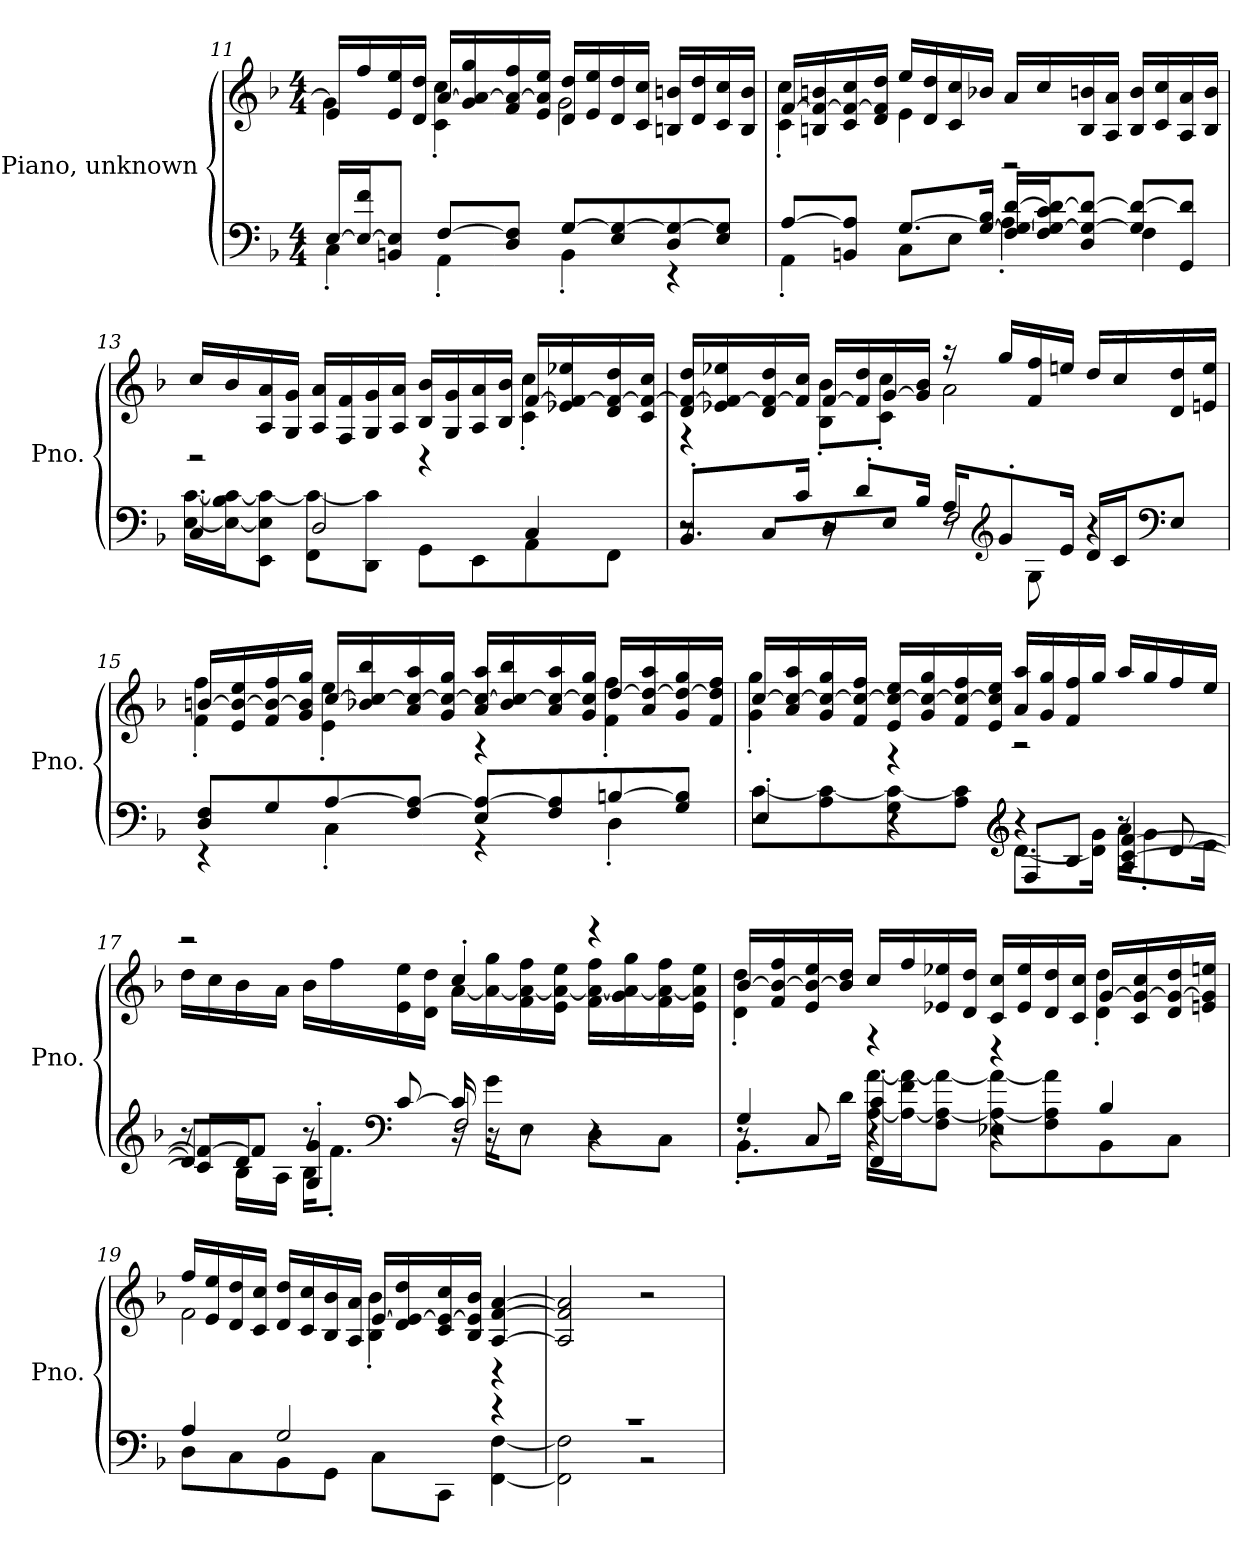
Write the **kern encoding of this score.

**kern	**kern
*part1	*part1
*staff2	*staff1
*I"Piano, unknown	*
*I'Pno.	*
*clefF4	*clefG2
*k[b-]	*k[b-]
*M4/4	*M4/4
=11	=11
*^	*^
[16E/LL	4C'\	16e/LL	4g\]
16E/_ 16f/J	.	16ff/	.
8BBn/ 8E/]J	.	16e/ 16ee/	.
.	.	16d/ 16dd/JJ	.
[8F/L	4AA'\	[16a/LL	4c\' 4cc\'
.	.	16g/ 16a/_ 16gg/	.
8D/ 8F/]J	.	16f/ 16a/_ 16ff/	.
.	.	16e/ 16a/] 16ee/JJ	.
[8G/L	4BB'\	16d/ 16dd/LL	2g\
.	.	16e/ 16ee/	.
8E/ 8G/_	.	16d/ 16dd/	.
.	.	16c/ 16cc/JJ	.
8D/ 8G/_	4r	16Bn/ 16bn/LL	.
.	.	16d/ 16dd/	.
8E/ 8G/]J	.	16c/ 16cc/	.
.	.	16B/ 16b/JJ	.
!!LO:LB:g=z	!!
=12	=12	=12	=12
[8A/L	4AA'\	[16f/LL	4c\' 4cc\'
.	.	16Bn/ 16f/_ 16bn/	.
8BBn/ 8A/]J	.	16c/ 16f/_ 16cc/	.
.	.	16d/ 16f/] 16dd/JJ	.
[8.G/L	8C\L	16ee/LL	4e\
.	.	16d/ 16dd/	.
.	8E\J	16c/ 16cc/	.
16G/_ 16B-/Jk	.	16b-X/JJ	.
[16F/ 16G/_ [16d/LL	4A'\	16a/LL	2r
16F/] 16G/_ 16c/ 16d/_J	.	16cc/	.
8D/ 8G/_ 8d/_J	.	16B/ 16bn/	.
.	.	16A/ 16a/JJ	.
8G/] 8d/_L	4F\	16B/ 16b/LL	.
.	.	16c/ 16cc/	.
8GG/ 8d/]J	.	16A/ 16a/	.
.	.	16B/ 16b/JJ	.
!!LO:LB:g=z	!!
=13	=13	=13	=13
4C'/	[16E\ [16c\LL	16cc/LL	2r
.	16E\_ 16B-\ 16c\_J	16b-/	.
.	8EE\ 8E\] 8c\_J	16A/ 16a/	.
.	.	16G/ 16g/JJ	.
2D/	8FF\ 8c\_L	16A/ 16a/LL	.
.	.	16F/ 16f/	.
.	8DD\ 8c\]J	16G/ 16g/	.
.	.	16A/ 16a/JJ	.
.	8GG\L	16B-/ 16b-/LL	4r
.	.	16G/ 16g/	.
.	8EE\	16A/ 16a/	.
.	.	16B-/ 16b-/JJ	.
4C/	8AA\	[16f/LL	4c\' 4cc\'
.	.	16e-X/ 16f/_ 16ee-X/	.
.	8FF\J	16d/ 16f/_ 16dd/	.
.	.	16c/ 16f/_ 16cc/JJ	.
!!LO:LB:g=z	!!
=14	=14	=14	=14
*	*^	*	*
8.BB-'/L	2r	8r	16d/ 16f/_ 16dd/LL	4r
.	.	.	16e-X/ 16f/_ 16ee-X/	.
.	.	8C/L	16d/ 16f/_ 16dd/	.
16c/Jk	.	.	16f/] 16cc/JJ	.
16r	.	8D/	[16f/LL	8B-\' 8b-\'L
8d'/L	.	.	16f/] 16dd/	.
.	.	8E/J	[16g/	8c\' 8cc\'J
16B-/Jk	.	.	16g/] 16b-/JJ	.
16A/KL	8r	2F/	16r	2a\
*clefG2	*	*	*	*
8g'/	.	.	16gg/LL	.
.	8G\	.	16f/ 16ff/	.
16e/Jk	.	.	16een/JJ	.
16d/LL	4r	.	16dd/LL	.
16c/J	.	.	16cc/	.
*clefF4	*	*	*	*
8E/J	.	.	16d/ 16dd/	.
.	.	.	16en/ 16ee/JJ	.
*	*v	*v	*	*
!!LO:LB:g=z	!!
=15	=15	=15	=15
8D/ 8F/L	4r	[16bn/LL	4f\' 4ff\'
.	.	16e/ 16b/_ 16ee/	.
8G/	.	16f/ 16b/_ 16ff/	.
.	.	16g/ 16b/] 16gg/JJ	.
[8A/	4C'\	[16cc/LL	4e\' 4ee\'
.	.	16b-X/ 16cc/_ 16bb-/	.
8F/ 8A/_J	.	16a/ 16cc/_ 16aa/	.
.	.	16g/ 16cc/_ 16gg/JJ	.
8E/ 8A/_L	4r	16a/ 16cc/_ 16aa/LL	4r
.	.	16b-/ 16cc/_ 16bb-/	.
8F/ 8A/]	.	16a/ 16cc/_ 16aa/	.
.	.	16g/ 16cc/] 16gg/JJ	.
[8Bn/	4D'\	[16dd/LL	4f\' 4ff\'
.	.	16a/ 16dd/_ 16aa/	.
8G/ 8B/]J	.	16g/ 16dd/_ 16gg/	.
.	.	16f/ 16dd/] 16ff/JJ	.
!!LO:PB:g=z	!!
=16	=16	=16	=16
*	*^	*	*
2r	[8c\L	4E'/	[16cc/LL	4g\' 4gg\'
.	.	.	16a/ 16cc/_ 16aa/	.
.	8A\ 8c\_	.	16g/ 16cc/_ 16gg/	.
.	.	.	16f/ 16cc/_ 16ff/JJ	.
.	8G\ 8c\_	4r	16e/ 16cc/_ 16ee/LL	4r
.	.	.	16g/ 16cc/_ 16gg/	.
.	8A\ 8c\]J	.	16f/ 16cc/_ 16ff/	.
.	.	.	16e/ 16cc/] 16ee/JJ	.
*clefG2	*	*	*	*
4r	[8.d\L	8F/L	16a/ 16aa/LL	2r
.	.	.	16g/ 16gg/	.
.	.	8B-/J	16f/ 16ff/	.
.	16d\] 16g\Jk	.	16gg/JJ	.
8r	16a\KL	4A/ [4c/ [4f/	16aa/LL	.
.	8g'\	.	16gg/	.
[8d/	.	.	16ff/	.
.	16e\Jk	.	16ee/JJ	.
!!LO:LB:g=z	!!
=17	=17	=17	=17	=17
8d/L]	8r	8c/] 8f/_L	2r	16dd\LL
.	.	.	.	16cc\
8d/J	16B-\LL	8f/J]	.	16b-\
.	16A\JJ	.	.	16a\JJ
8r	16B-\KL	4G/' 4g/'	.	16b-\LL
.	8.f'\J	.	.	16ff\
*clefF4	*	*	*	*
[8c/	.	.	.	16e\ 16ee\
.	.	.	.	16d\ 16dd\JJ
16c/]	16r	2F/	4cc'/	[16a\LL
16r	16g\KL	.	.	16a\_ 16gg\
8r	8E\J	.	.	16f\ 16a\_ 16ff\
.	.	.	.	16e\ 16a\_ 16ee\JJ
4r	8D\L	.	4r	16f\ 16a\_ 16ff\LL
.	.	.	.	16g\ 16a\_ 16gg\
.	8C\J	.	.	16f\ 16a\_ 16ff\
.	.	.	.	16e\ 16a\] 16ee\JJ
!!LO:LB:g=z	!!
=18	=18	=18	=18	=18
4G/	8.BB-'\L	8r	[16b-/LL	4d\' 4dd\'
.	.	.	16f/ 16b-/_ 16ff/	.
.	.	8C/	16e/ 16b-/_ 16ee/	.
.	16d\Jk	.	16b-/] 16dd/JJ	.
4r	[16A\ [16a\LL	4FF/' 4c/'	16cc/LL	4r
.	16A\_ 16f\ 16a\_J	.	16ff/	.
.	8F\ 8A\_ 8a\_J	.	16e-X/ 16ee-X/	.
.	.	.	16d/ 16dd/JJ	.
4r	8E-X\ 8A\_ 8a\_L	2r	16c/ 16cc/LL	4r
.	.	.	16e-/ 16ee-/	.
.	8F\ 8A\] 8a\]	.	16d/ 16dd/	.
.	.	.	16c/ 16cc/JJ	.
4B-/	8BB-\	.	[16g/LL	4d\' 4dd\'
.	.	.	16c/ 16g/_ 16cc/	.
.	8C\J	.	16d/ 16g/_ 16dd/	.
.	.	.	16en/ 16g/] 16een/JJ	.
*	*v	*v	*	*
=19	=19	=19	=19
4A/	8D\L	16ff/LL	2f\
.	.	16e/ 16ee/	.
.	8C\	16d/ 16dd/	.
.	.	16c/ 16cc/JJ	.
2G/	8BB-\	16d/ 16dd/LL	.
.	.	16c/ 16cc/	.
.	8GG\J	16B-/ 16b-/	.
.	.	16A/ 16a/JJ	.
.	8C\L	[16e/LL	4B-\' 4b-\'
.	.	16d/ 16e/_ 16dd/	.
.	8CC\J	16c/ 16e/_ 16cc/	.
.	.	16B-/ 16e/] 16b-/JJ	.
4r	[4FF\ [4F\	[4A/ [4f/ [4a/	4r
*	*	*v	*v
=20	=20	=20
1r	2FF\] 2F\]	2A/] 2f/] 2a/]
.	2r	2r
*v	*v	*
=	=
*-	*-
